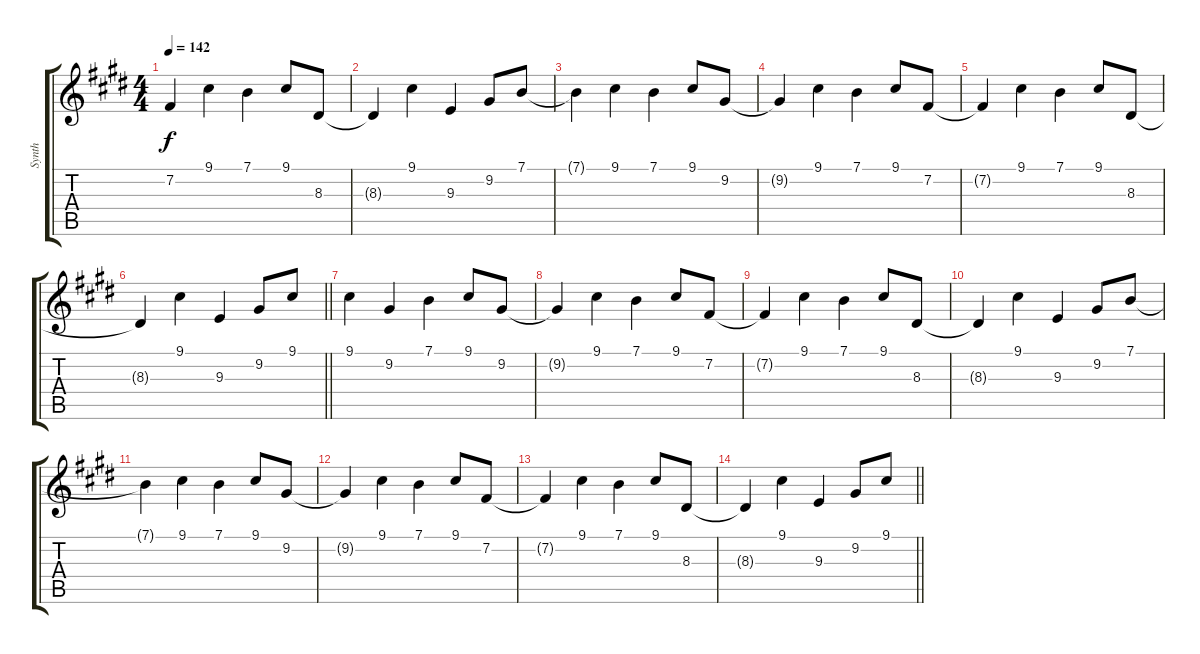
\track ("Synth" "Synth") {instrument lead2sawtooth}
\staff {score tabs}
\tuning (E4 B3 G3 D3 A2 E2) {hide}
\ts (4 4)
\tempo 142
\clef g2
\ks e
7.2{t}.4{dy f} 9.1.4 7.1.4 9.1.8 8.3.8 |
8.3{t}.4 9.1.4 9.3.4 9.2.8 7.1.8 |
7.1{t}.4 9.1.4 7.1.4 9.1.8 9.2.8 |
9.2{t}.4 9.1.4 7.1.4 9.1.8 7.2.8 |
7.2{t}.4 9.1.4 7.1.4 9.1.8 8.3.8 |
\barLineRight lightlight
8.3{t}.4 9.1.4 9.3.4 9.2.8 9.1.8 |
9.1.4 9.2.4 7.1.4 9.1.8 9.2.8 |
9.2{t}.4 9.1.4 7.1.4 9.1.8 7.2.8 |
7.2{t}.4 9.1.4 7.1.4 9.1.8 8.3.8 |
8.3{t}.4 9.1.4 9.3.4 9.2.8 7.1.8 |
7.1{t}.4 9.1.4 7.1.4 9.1.8 9.2.8 |
9.2{t}.4 9.1.4 7.1.4 9.1.8 7.2.8 |
7.2{t}.4 9.1.4 7.1.4 9.1.8 8.3.8 |
\barLineRight lightlight
8.3{t}.4 9.1.4 9.3.4 9.2.8 9.1.8
